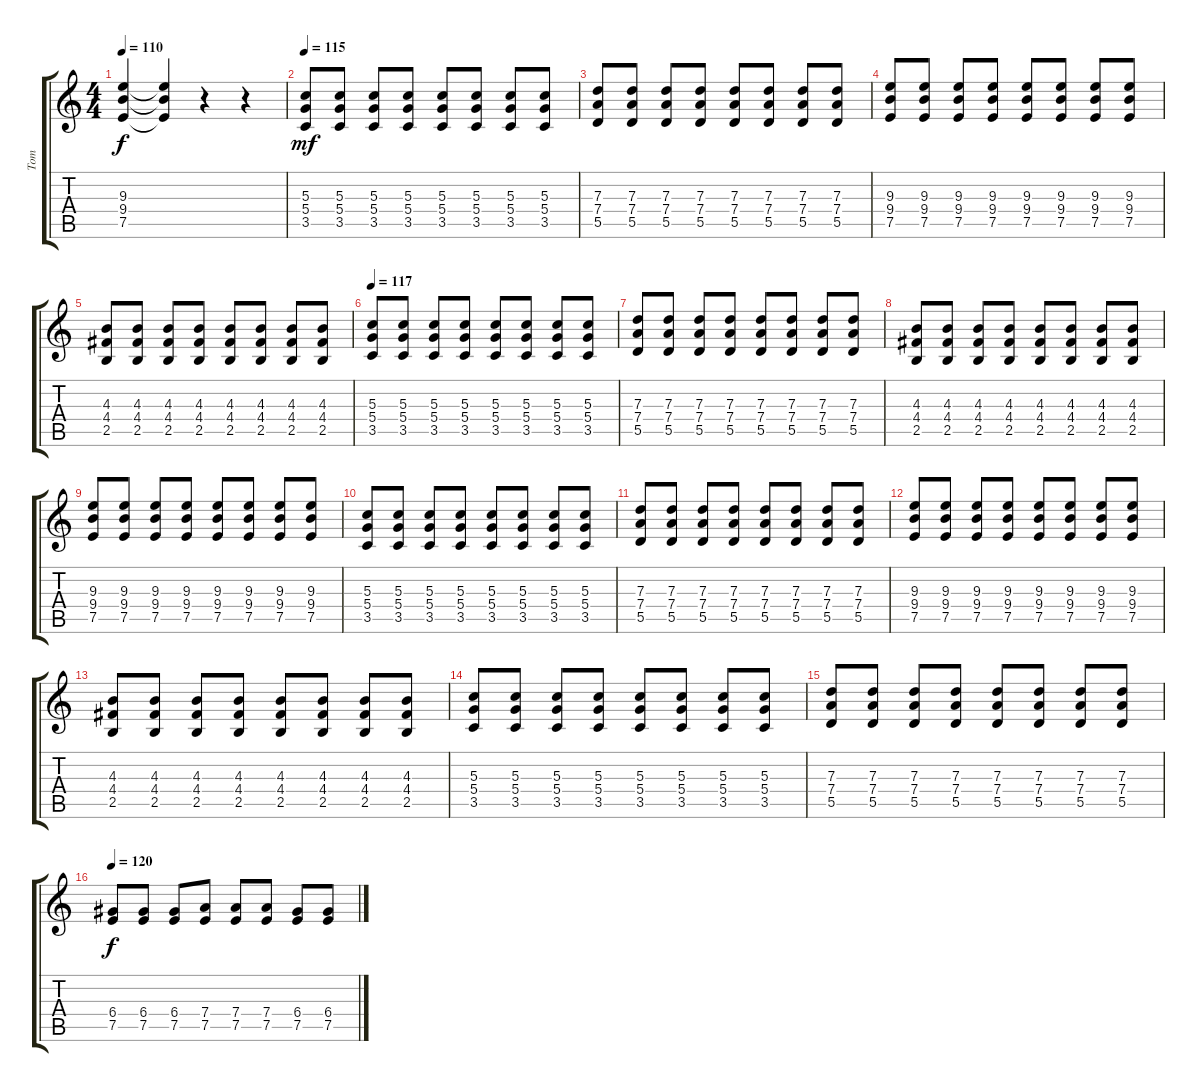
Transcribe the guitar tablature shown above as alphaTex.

\track ("Tom" "Tom") {instrument distortionguitar}
\staff {score tabs}
\tuning (E4 B3 G3 D3 A2 E2) {hide}
\ts (4 4)
\tempo 110
\clef g2
\ks c
(9.3{t} 9.4{t} 7.5{t}).4{dy f} (9.3{t} 9.4{t} 7.5{t}).4 r.4 r.4 |
\tempo 115
(5.3 5.4 3.5).8{dy mf instrument distortionguitar} (5.3 5.4 3.5).8 (5.3 5.4 3.5).8 (5.3 5.4 3.5).8 (5.3 5.4 3.5).8 (5.3 5.4 3.5).8 (5.3 5.4 3.5).8 (5.3 5.4 3.5).8 |
(7.3 7.4 5.5).8 (7.3 7.4 5.5).8 (7.3 7.4 5.5).8 (7.3 7.4 5.5).8 (7.3 7.4 5.5).8 (7.3 7.4 5.5).8 (7.3 7.4 5.5).8 (7.3 7.4 5.5).8 |
(9.3 9.4 7.5).8 (9.3 9.4 7.5).8 (9.3 9.4 7.5).8 (9.3 9.4 7.5).8 (9.3 9.4 7.5).8 (9.3 9.4 7.5).8 (9.3 9.4 7.5).8 (9.3 9.4 7.5).8 |
(4.3 4.4 2.5).8 (4.3 4.4 2.5).8 (4.3 4.4 2.5).8 (4.3 4.4 2.5).8 (4.3 4.4 2.5).8 (4.3 4.4 2.5).8 (4.3 4.4 2.5).8 (4.3 4.4 2.5).8 |
\tempo 117
(5.3 5.4 3.5).8 (5.3 5.4 3.5).8 (5.3 5.4 3.5).8 (5.3 5.4 3.5).8 (5.3 5.4 3.5).8 (5.3 5.4 3.5).8 (5.3 5.4 3.5).8 (5.3 5.4 3.5).8 |
(7.3 7.4 5.5).8 (7.3 7.4 5.5).8 (7.3 7.4 5.5).8 (7.3 7.4 5.5).8 (7.3 7.4 5.5).8 (7.3 7.4 5.5).8 (7.3 7.4 5.5).8 (7.3 7.4 5.5).8 |
(4.3 4.4 2.5).8 (4.3 4.4 2.5).8 (4.3 4.4 2.5).8 (4.3 4.4 2.5).8 (4.3 4.4 2.5).8 (4.3 4.4 2.5).8 (4.3 4.4 2.5).8 (4.3 4.4 2.5).8 |
(9.3 9.4 7.5).8 (9.3 9.4 7.5).8 (9.3 9.4 7.5).8 (9.3 9.4 7.5).8 (9.3 9.4 7.5).8 (9.3 9.4 7.5).8 (9.3 9.4 7.5).8 (9.3 9.4 7.5).8 |
(5.3 5.4 3.5).8 (5.3 5.4 3.5).8 (5.3 5.4 3.5).8 (5.3 5.4 3.5).8 (5.3 5.4 3.5).8 (5.3 5.4 3.5).8 (5.3 5.4 3.5).8 (5.3 5.4 3.5).8 |
(7.3 7.4 5.5).8 (7.3 7.4 5.5).8 (7.3 7.4 5.5).8 (7.3 7.4 5.5).8 (7.3 7.4 5.5).8 (7.3 7.4 5.5).8 (7.3 7.4 5.5).8 (7.3 7.4 5.5).8 |
(9.3 9.4 7.5).8 (9.3 9.4 7.5).8 (9.3 9.4 7.5).8 (9.3 9.4 7.5).8 (9.3 9.4 7.5).8 (9.3 9.4 7.5).8 (9.3 9.4 7.5).8 (9.3 9.4 7.5).8 |
(4.3 4.4 2.5).8 (4.3 4.4 2.5).8 (4.3 4.4 2.5).8 (4.3 4.4 2.5).8 (4.3 4.4 2.5).8 (4.3 4.4 2.5).8 (4.3 4.4 2.5).8 (4.3 4.4 2.5).8 |
(5.3 5.4 3.5).8 (5.3 5.4 3.5).8 (5.3 5.4 3.5).8 (5.3 5.4 3.5).8 (5.3 5.4 3.5).8 (5.3 5.4 3.5).8 (5.3 5.4 3.5).8 (5.3 5.4 3.5).8 |
(7.3 7.4 5.5).8 (7.3 7.4 5.5).8 (7.3 7.4 5.5).8 (7.3 7.4 5.5).8 (7.3 7.4 5.5).8 (7.3 7.4 5.5).8 (7.3 7.4 5.5).8 (7.3 7.4 5.5).8 |
\tempo 120
(6.4 7.5).8{dy f} (6.4 7.5).8 (6.4 7.5).8 (7.4 7.5).8 (7.4 7.5).8 (7.4 7.5).8 (6.4 7.5).8 (6.4{ss} 7.5{ss}).8
